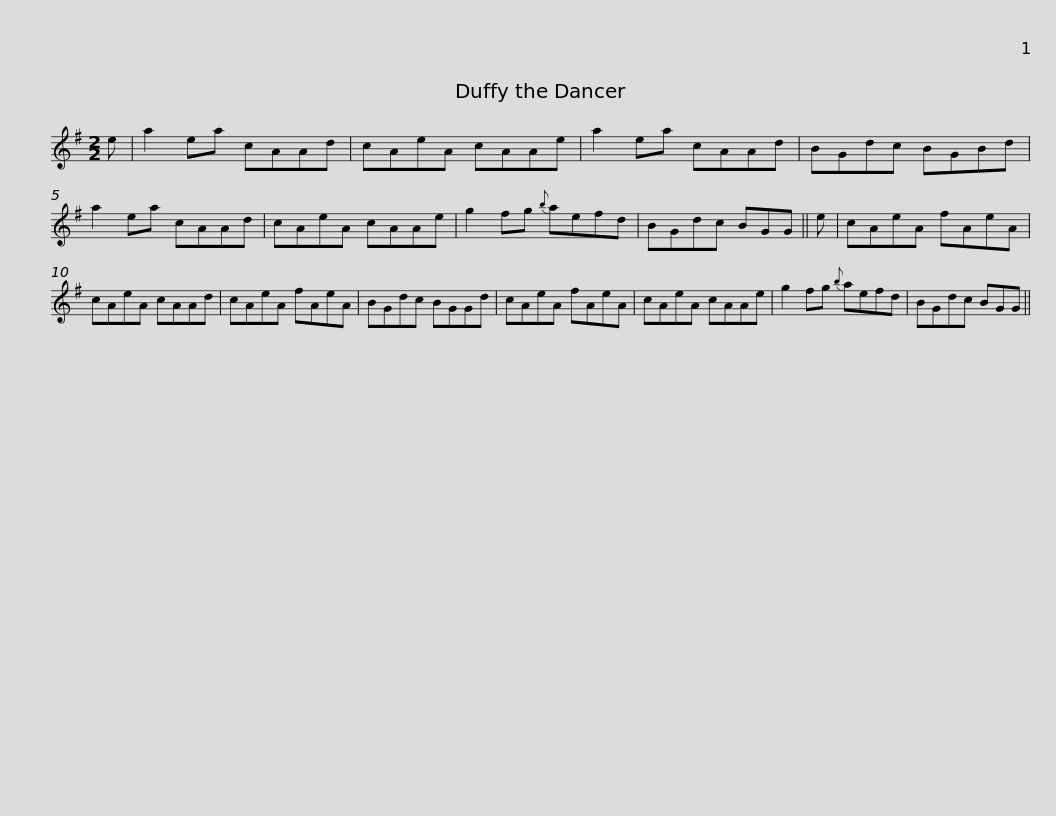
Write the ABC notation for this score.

X:1
L:1/8
M:2/2
I:linebreak $
K:G
V:1 treble
V:1
 e | a2 ea cAAd | cAeA cAAe | a2 ea cAAd | BGdc BGBd | %5
 a2 ea cAAd |$ cAeA cAAe | g2 fg{b} aefd | BGdc BGG || e | %10
 cAeA fAeA | cAeA cAAd |$ cAeA fAeA | BGdc BGGd | cAeA fAeA | %15
 cAeA cAAe | g2 fg{b} aefd |$ BGdc BGG || %18
